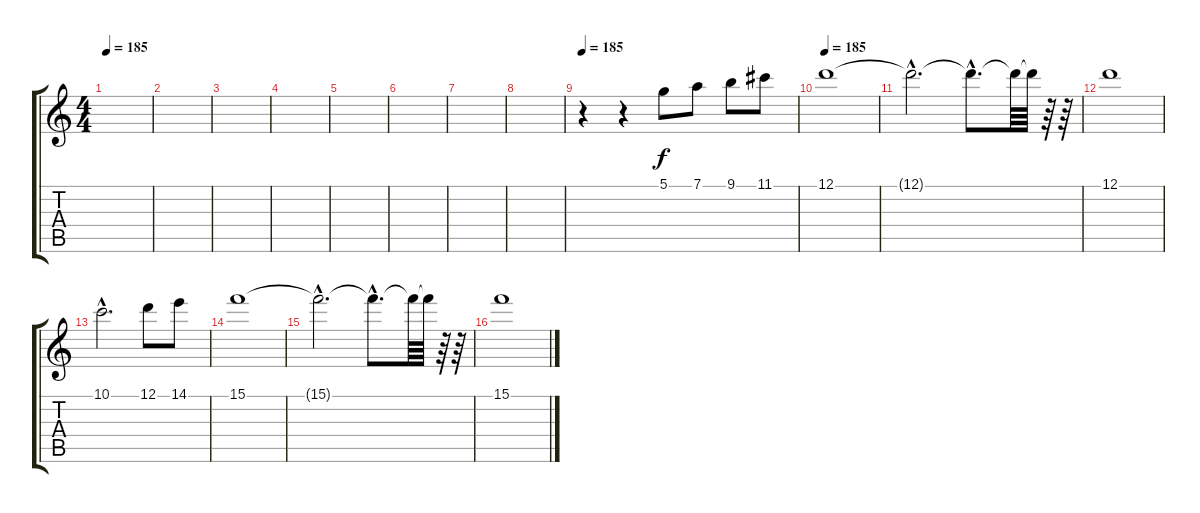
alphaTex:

\track "" {instrument overdrivenguitar}
\staff {score tabs}
\tuning (D4 A3 F3 C3 G2 D2) {hide}
\ts (4 4)
\tempo 185
\clef g2
\ks c
|
|
|
|
|
|
|
|
\tempo 185
r.4{volume 15 balance 8 instrument flute} r.4 5.1.8{dy f} 7.1.8 9.1.8 11.1.8 |
\tempo 185
12.1.1 |
12.1{hac t}.2{d} 12.1{hac t}.8{d} 12.1{t}.64 12.1{t}.64 r.64 r.64 |
12.1.1 |
10.1{hac}.2{d} 12.1.8 14.1.8 |
15.1.1 |
15.1{hac t}.2{d} 15.1{hac t}.8{d} 15.1{t}.64 15.1{t}.64 r.64 r.64 |
15.1.1
